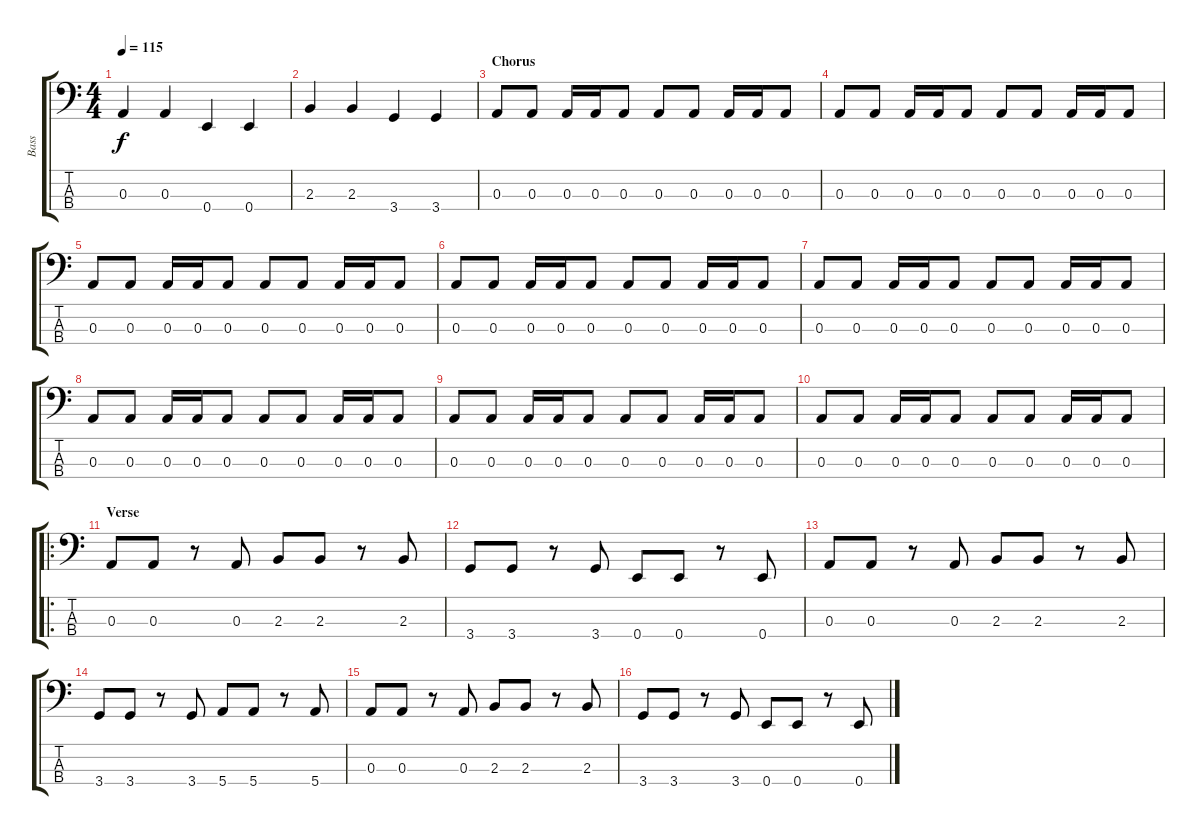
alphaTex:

\track ("Bass" "Bass") {instrument electricbasspick}
\staff {score tabs}
\tuning (G2 D2 A1 E1) {hide}
\ts (4 4)
\tempo 115
\clef f4
\ks c
0.3.4{dy f} 0.3.4 0.4.4 0.4.4 |
2.3.4 2.3.4 3.4.4 3.4.4 |
\section ("" "Chorus")
0.3.8 0.3.8 0.3.16 0.3.16 0.3.8 0.3.8 0.3.8 0.3.16 0.3.16 0.3.8 |
0.3.8 0.3.8 0.3.16 0.3.16 0.3.8 0.3.8 0.3.8 0.3.16 0.3.16 0.3.8 |
0.3.8 0.3.8 0.3.16 0.3.16 0.3.8 0.3.8 0.3.8 0.3.16 0.3.16 0.3.8 |
0.3.8 0.3.8 0.3.16 0.3.16 0.3.8 0.3.8 0.3.8 0.3.16 0.3.16 0.3.8 |
0.3.8 0.3.8 0.3.16 0.3.16 0.3.8 0.3.8 0.3.8 0.3.16 0.3.16 0.3.8 |
0.3.8 0.3.8 0.3.16 0.3.16 0.3.8 0.3.8 0.3.8 0.3.16 0.3.16 0.3.8 |
0.3.8 0.3.8 0.3.16 0.3.16 0.3.8 0.3.8 0.3.8 0.3.16 0.3.16 0.3.8 |
0.3.8 0.3.8 0.3.16 0.3.16 0.3.8 0.3.8 0.3.8 0.3.16 0.3.16 0.3.8 |
\ro
\section ("" "Verse")
0.3.8 0.3.8 r.8 0.3.8 2.3.8 2.3.8 r.8 2.3.8 |
3.4.8 3.4.8 r.8 3.4.8 0.4.8 0.4.8 r.8 0.4.8 |
0.3.8 0.3.8 r.8 0.3.8 2.3.8 2.3.8 r.8 2.3.8 |
3.4.8 3.4.8 r.8 3.4.8 5.4.8 5.4.8 r.8 5.4.8 |
0.3.8 0.3.8 r.8 0.3.8 2.3.8 2.3.8 r.8 2.3.8 |
3.4.8 3.4.8 r.8 3.4.8 0.4.8 0.4.8 r.8 0.4.8
